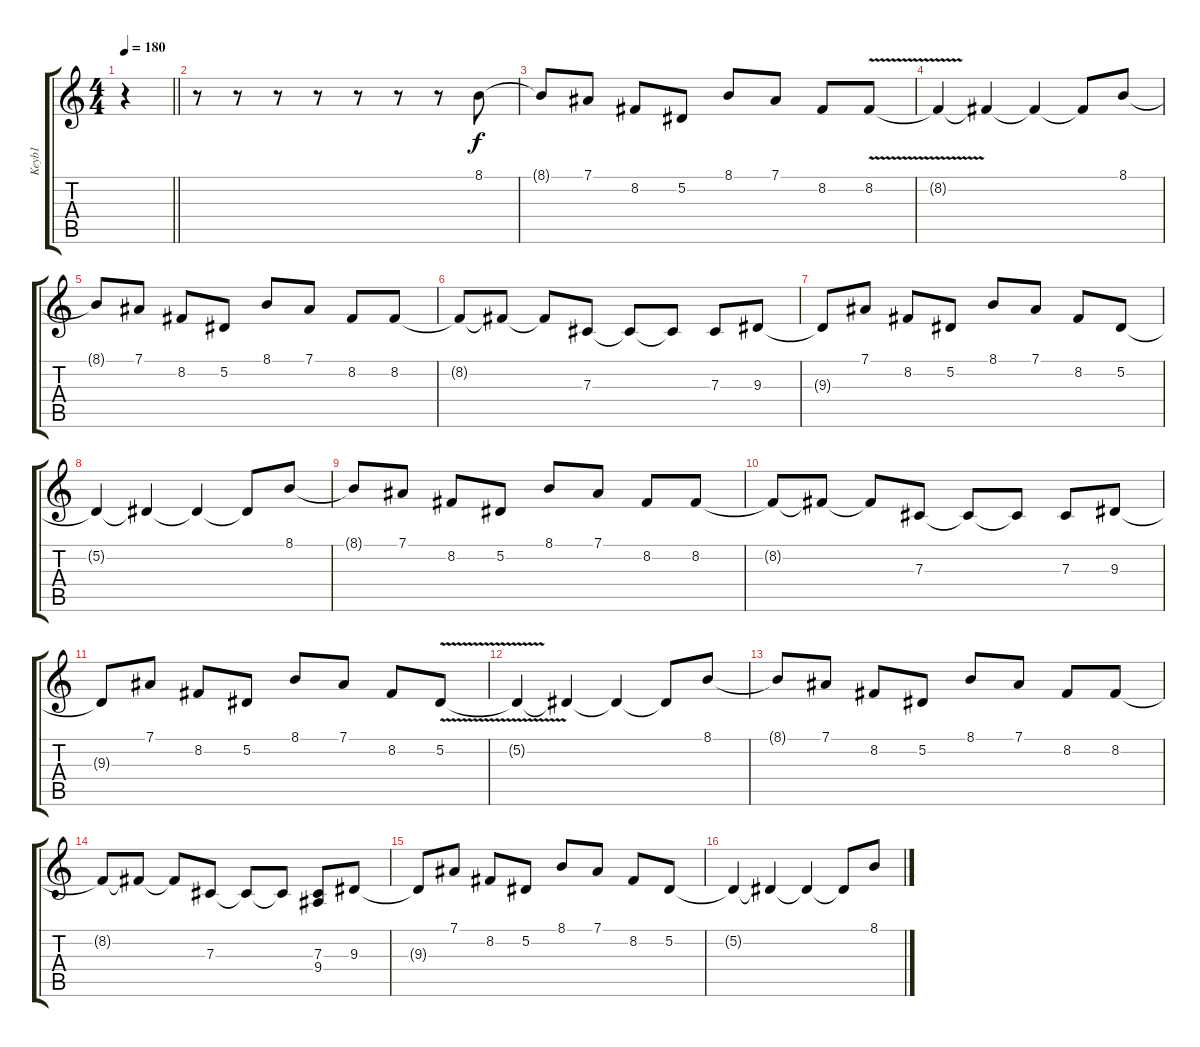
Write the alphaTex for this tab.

\track ("Keyb1" "Keyb1") {instrument lead1square}
\staff {score tabs}
\tuning (Eb4 Bb3 Gb3 Db3 Ab2 Eb2) {hide}
\ts (4 4)
\tempo 180
\clef g2
\barLineRight lightlight
\ks c
r.4{dy f instrument lead1square} |
r.8 r.8 r.8 r.8 r.8 r.8 r.8 8.1.8 |
8.1{t}.8 7.1.8 8.2.8 5.2.8 8.1.8 7.1.8 8.2.8 8.2{v}.8 |
8.2{t}.4 8.2{t}.4 8.2{t}.4 8.2{t}.8 8.1.8 |
8.1{t}.8 7.1.8 8.2.8 5.2.8 8.1.8 7.1.8 8.2.8 8.2.8 |
8.2{t}.8 8.2{t}.8 8.2{t}.8 7.3.8 7.3{t}.8 7.3{t}.8 7.3.8 9.3.8 |
9.3{t}.8 7.1.8 8.2.8 5.2.8 8.1.8 7.1.8 8.2.8 5.2.8 |
5.2{t}.4 5.2{t}.4 5.2{t}.4 5.2{t}.8 8.1.8 |
8.1{t}.8 7.1.8 8.2.8 5.2.8 8.1.8 7.1.8 8.2.8 8.2.8 |
8.2{t}.8 8.2{t}.8 8.2{t}.8 7.3.8 7.3{t}.8 7.3{t}.8 7.3.8 9.3.8 |
9.3{t}.8 7.1.8 8.2.8 5.2.8 8.1.8 7.1.8 8.2.8 5.2{v}.8 |
5.2{t}.4 5.2{t}.4 5.2{t}.4 5.2{t}.8 8.1.8 |
8.1{t}.8 7.1.8 8.2.8 5.2.8 8.1.8 7.1.8 8.2.8 8.2.8 |
8.2{t}.8 8.2{t}.8 8.2{t}.8 7.3.8 7.3{t}.8 7.3{t}.8 (7.3 9.4).8 9.3.8 |
9.3{t}.8 7.1.8 8.2.8 5.2.8 8.1.8 7.1.8 8.2.8 5.2.8 |
5.2{t}.4 5.2{t}.4 5.2{t}.4 5.2{t}.8 8.1.8
